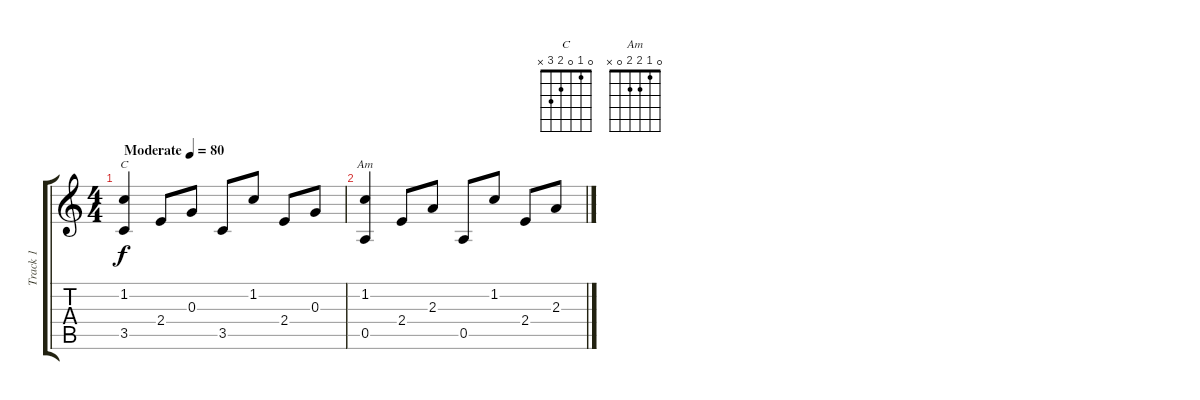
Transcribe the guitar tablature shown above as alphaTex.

\track ("Track 1" "Track 1") {instrument acousticguitarnylon}
\staff {score tabs}
\tuning (E4 B3 G3 D3 A2 E2) {hide}
\chord ("C" 0 1 0 2 3 x)
\chord ("Am" 0 1 2 2 0 x)
\ts (4 4)
\tempo (80 "Moderate")
\clef g2
\ks c
(1.2 3.5).4{ch "C" dy f instrument acousticguitarnylon} 2.4.8 0.3.8 3.5.8 1.2.8 2.4.8 0.3.8 |
(1.2 0.5).4{ch "Am"} 2.4.8 2.3.8 0.5.8 1.2.8 2.4.8 2.3.8
